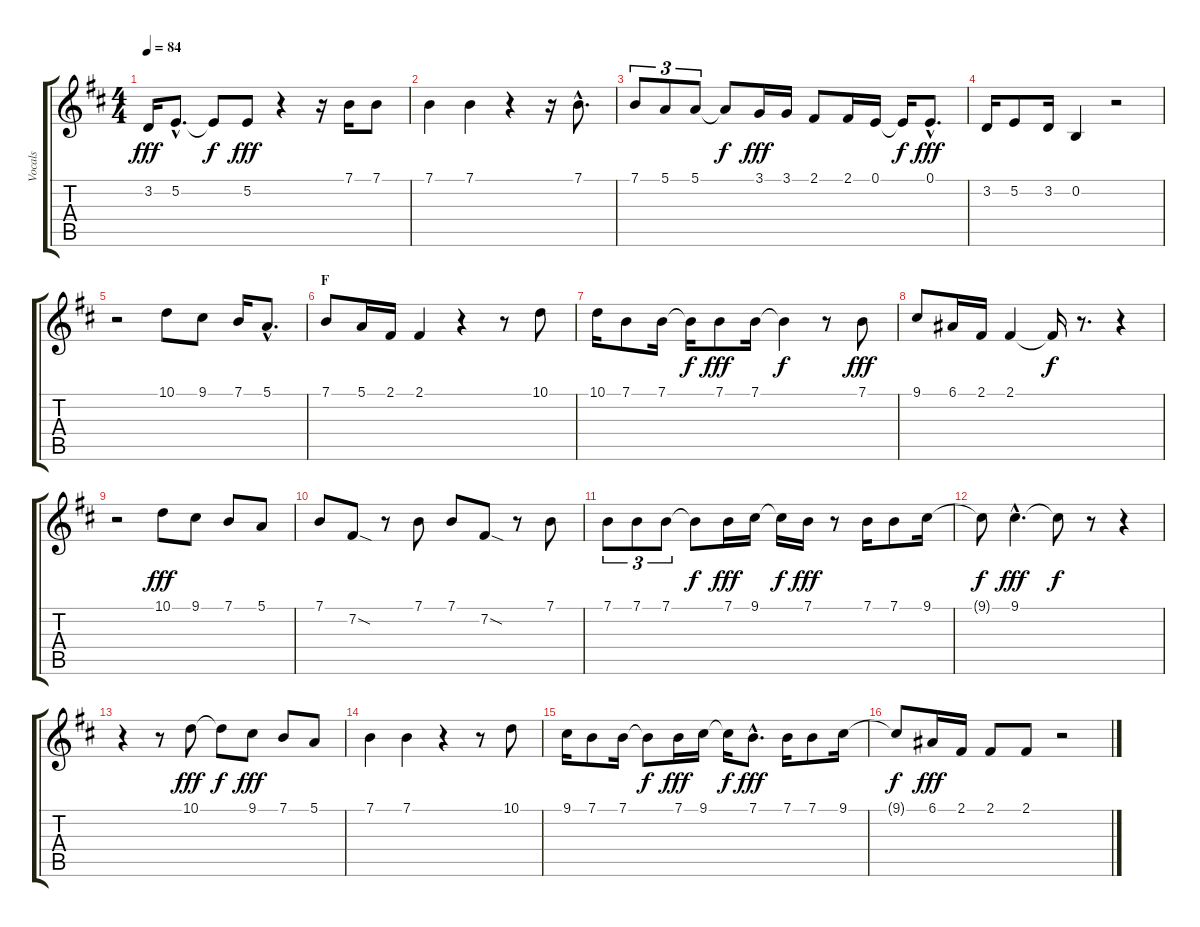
\track ("Vocals" "Vocals") {instrument lead6voice}
\staff {score tabs}
\tuning (E4 B3 G3 D3 A2 E2) {hide}
\ts (4 4)
\tempo 84
\clef g2
\ks d
3.2.16{dy fff} 5.2{hac}.8{d} 5.2{t}.8{dy f} 5.2.8{dy fff} r.4 r.16 7.1.16 7.1.8 |
7.1.4 7.1.4 r.4 r.16 7.1{hac}.8{d} |
7.1.8{tu (3 2)} 5.1.8{tu (3 2)} 5.1.8{tu (3 2)} 5.1{t}.8{dy f} 3.1.16{dy fff} 3.1.16 2.1.8 2.1.16 0.1.16 0.1{t}.16{dy f} 0.1{hac}.8{d dy fff} |
3.2.16 5.2.8 3.2.16 0.2.4 r.2 |
r.2 10.1.8 9.1.8 7.1.16 5.1{hac}.8{d} |
\section ("" "F")
7.1.8 5.1.16 2.1.16 2.1.4 r.4 r.8 10.1.8 |
10.1.16 7.1.8 7.1.16 7.1{t}.16{dy f} 7.1.8{dy fff} 7.1.16 7.1{t}.4{dy f} r.8 7.1.8{dy fff} |
9.1.8 6.1.16 2.1.16 2.1.4 2.1{t}.16{dy f} r.8{d} r.4 |
r.2 10.1.8{dy fff} 9.1.8 7.1.8 5.1.8 |
7.1.8 7.2{sod}.8 r.8 7.1.8 7.1.8 7.2{sod}.8 r.8 7.1.8 |
7.1.8{tu (3 2)} 7.1.8{tu (3 2)} 7.1.8{tu (3 2)} 7.1{t}.8{dy f} 7.1.16{dy fff} 9.1.16 9.1{t}.16{dy f} 7.1.16{dy fff} r.8 7.1.16 7.1.8 9.1.16 |
9.1{t}.8{dy f} 9.1{hac}.4{d dy fff} 9.1{t}.8{dy f} r.8 r.4 |
r.4 r.8 10.1.8{dy fff} 10.1{t}.8{dy f} 9.1.8{dy fff} 7.1.8 5.1.8 |
7.1.4 7.1.4 r.4 r.8 10.1.8 |
9.1.16 7.1.8 7.1.16 7.1{t}.8{dy f} 7.1.16{dy fff} 9.1.16 9.1{t}.16{dy f} 7.1{hac}.8{d dy fff} 7.1.16 7.1.8 9.1.16 |
9.1{t}.8{dy f} 6.1.16{dy fff} 2.1.16 2.1.8 2.1.8 r.2
